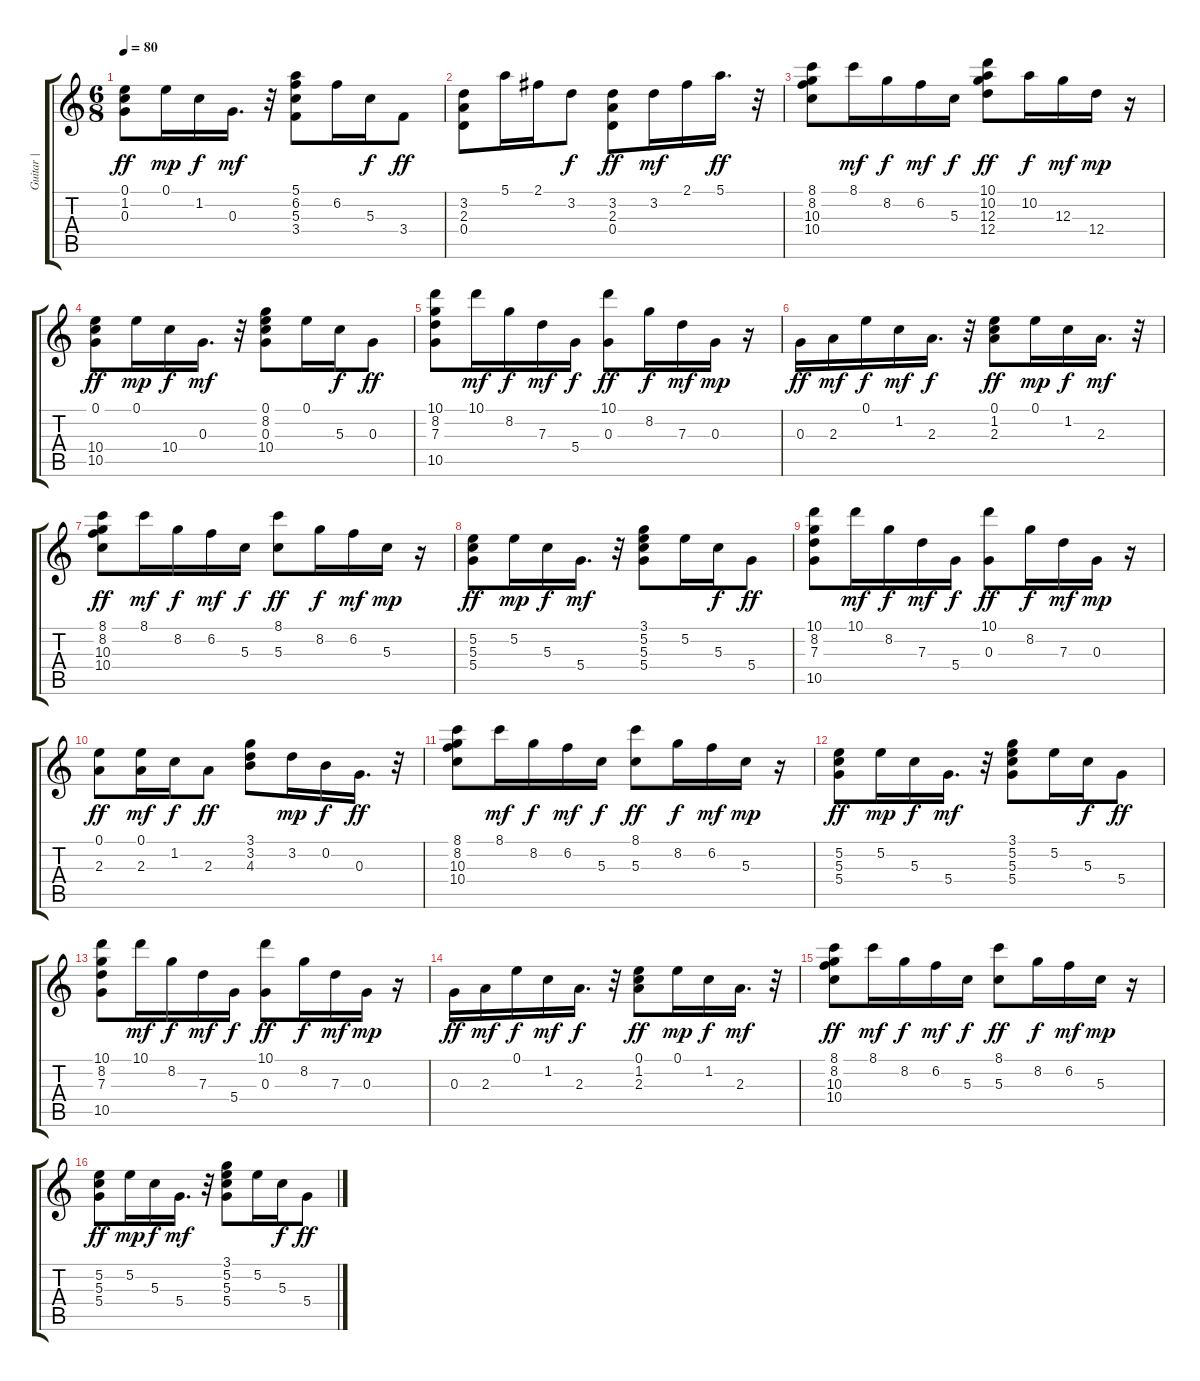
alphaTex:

\track ("Guitar |" "Guitar |") {instrument acousticguitarsteel}
\staff {score tabs}
\tuning (E4 B3 G3 D3 A2 E2) {hide}
\ts (6 8)
\tempo 80
\clef g2
\ks c
(0.1 1.2 0.3).8{dy ff} 0.1.16{dy mp} 1.2.16{dy f} 0.3.16{d dy mf} r.32 (5.1 6.2 5.3 3.4).8 6.2.16 5.3.16{dy f} 3.4.8{dy ff} |
(3.2 2.3 0.4).8 5.1.16 2.1.16 3.2.8{dy f} (3.2 2.3 0.4).8{dy ff} 3.2.16{dy mf} 2.1.16 5.1.16{d dy ff} r.32 |
(8.1 8.2 10.3 10.4).8 8.1.16{dy mf} 8.2.16{dy f} 6.2.16{dy mf} 5.3.16{dy f} (10.1 10.2 12.3 12.4).8{dy ff} 10.2.16{dy f} 12.3.16{dy mf} 12.4.16{dy mp} r.16 |
(0.1 10.4 10.5).8{dy ff} 0.1.16{dy mp} 10.4.16{dy f} 0.3.16{d dy mf} r.32 (0.1 8.2 0.3 10.4).8 0.1.16 5.3.16{dy f} 0.3.8{dy ff} |
(10.1 8.2 7.3 10.5).8 10.1.16{dy mf} 8.2.16{dy f} 7.3.16{dy mf} 5.4.16{dy f} (10.1 0.3).8{dy ff} 8.2.16{dy f} 7.3.16{dy mf} 0.3.16{dy mp} r.16 |
0.3.16{dy ff} 2.3.16{dy mf} 0.1.16{dy f} 1.2.16{dy mf} 2.3.16{d dy f} r.32 (0.1 1.2 2.3).8{dy ff} 0.1.16{dy mp} 1.2.16{dy f} 2.3.16{d dy mf} r.32 |
(8.1 8.2 10.3 10.4).8{dy ff} 8.1.16{dy mf} 8.2.16{dy f} 6.2.16{dy mf} 5.3.16{dy f} (8.1 5.3).8{dy ff} 8.2.16{dy f} 6.2.16{dy mf} 5.3.16{dy mp} r.16 |
(5.2 5.3 5.4).8{dy ff} 5.2.16{dy mp} 5.3.16{dy f} 5.4.16{d dy mf} r.32 (3.1 5.2 5.3 5.4).8 5.2.16 5.3.16{dy f} 5.4.8{dy ff} |
(10.1 8.2 7.3 10.5).8 10.1.16{dy mf} 8.2.16{dy f} 7.3.16{dy mf} 5.4.16{dy f} (10.1 0.3).8{dy ff} 8.2.16{dy f} 7.3.16{dy mf} 0.3.16{dy mp} r.16 |
(0.1 2.3).8{dy ff} (0.1 2.3).16{dy mf} 1.2.16{dy f} 2.3.8{dy ff} (3.1 3.2 4.3).8 3.2.16{dy mp} 0.2.16{dy f} 0.3.16{d dy ff} r.32 |
(8.1 8.2 10.3 10.4).8 8.1.16{dy mf} 8.2.16{dy f} 6.2.16{dy mf} 5.3.16{dy f} (8.1 5.3).8{dy ff} 8.2.16{dy f} 6.2.16{dy mf} 5.3.16{dy mp} r.16 |
(5.2 5.3 5.4).8{dy ff} 5.2.16{dy mp} 5.3.16{dy f} 5.4.16{d dy mf} r.32 (3.1 5.2 5.3 5.4).8 5.2.16 5.3.16{dy f} 5.4.8{dy ff} |
(10.1 8.2 7.3 10.5).8 10.1.16{dy mf} 8.2.16{dy f} 7.3.16{dy mf} 5.4.16{dy f} (10.1 0.3).8{dy ff} 8.2.16{dy f} 7.3.16{dy mf} 0.3.16{dy mp} r.16 |
0.3.16{dy ff} 2.3.16{dy mf} 0.1.16{dy f} 1.2.16{dy mf} 2.3.16{d dy f} r.32 (0.1 1.2 2.3).8{dy ff} 0.1.16{dy mp} 1.2.16{dy f} 2.3.16{d dy mf} r.32 |
(8.1 8.2 10.3 10.4).8{dy ff} 8.1.16{dy mf} 8.2.16{dy f} 6.2.16{dy mf} 5.3.16{dy f} (8.1 5.3).8{dy ff} 8.2.16{dy f} 6.2.16{dy mf} 5.3.16{dy mp} r.16 |
(5.2 5.3 5.4).8{dy ff} 5.2.16{dy mp} 5.3.16{dy f} 5.4.16{d dy mf} r.32 (3.1 5.2 5.3 5.4).8 5.2.16 5.3.16{dy f} 5.4.8{dy ff}
